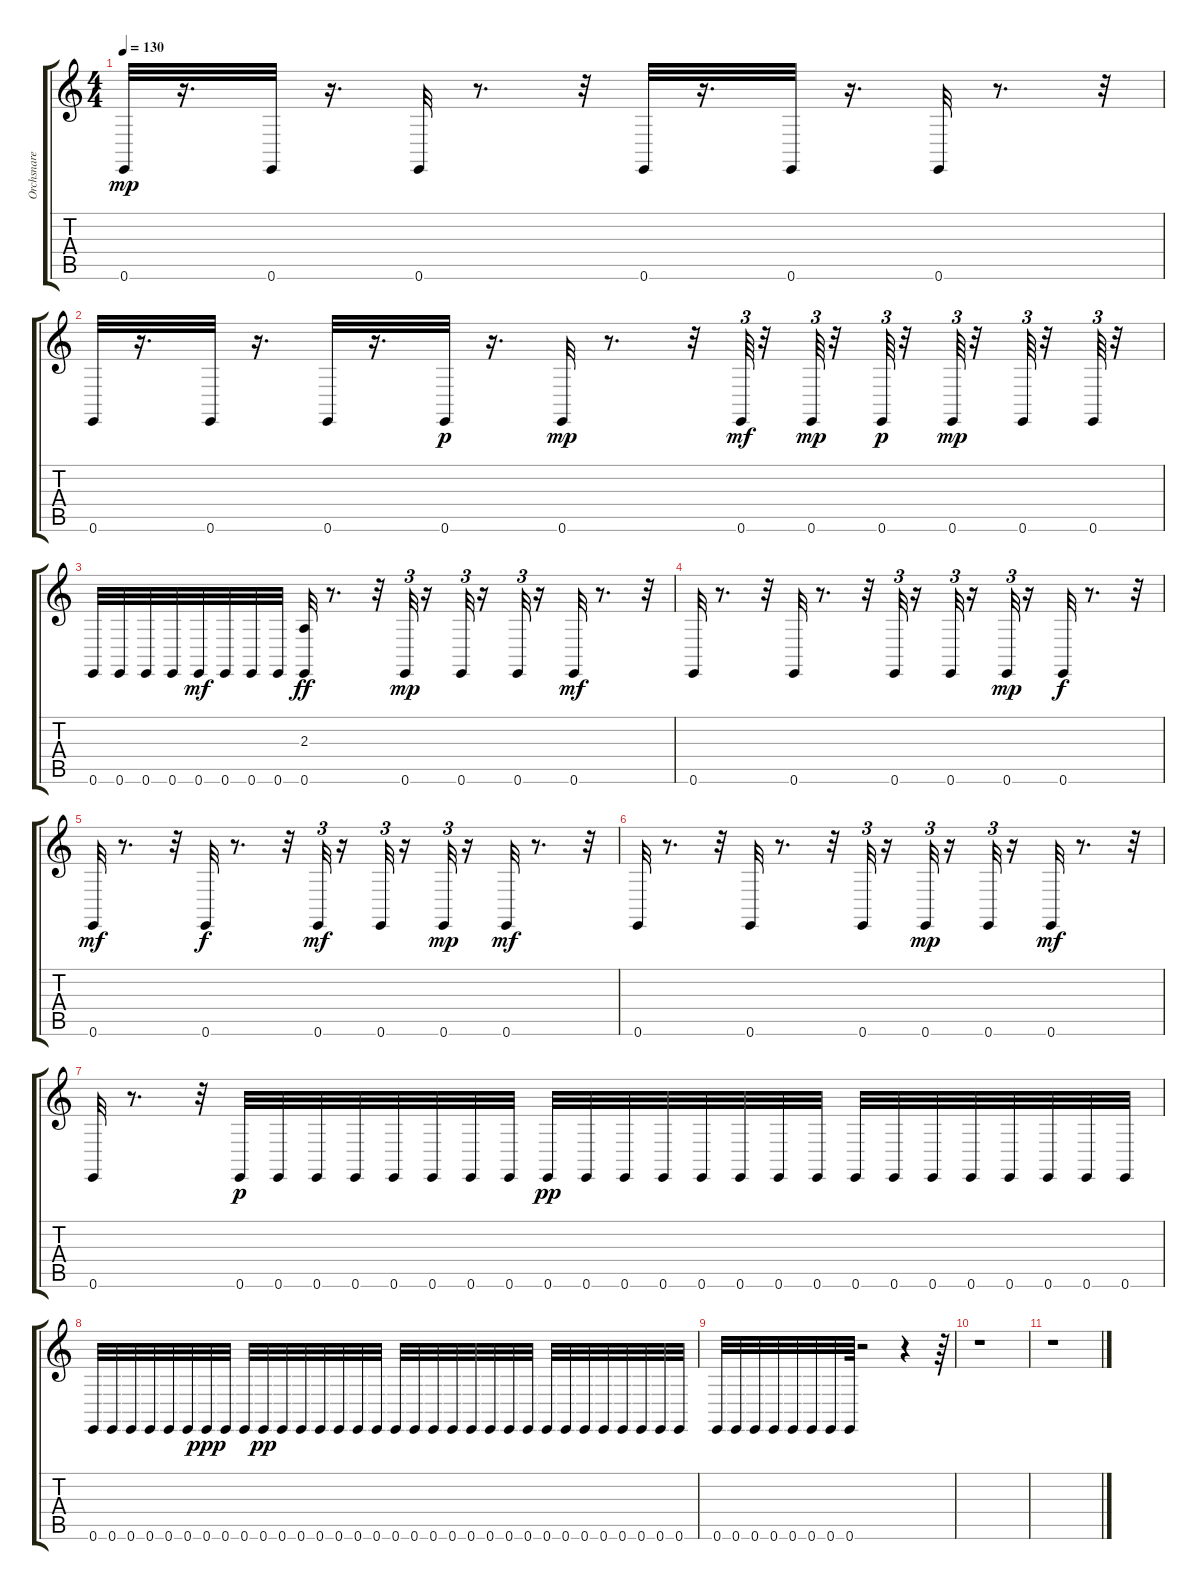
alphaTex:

\track ("Orchsnare" "Orchsnare") {instrument stringensemble1}
\staff {score tabs}
\tuning (E4 B3 G3 D3 A2 E2) {hide}
\ts (4 4)
\tempo 130
\clef g2
\ks c
0.6.32{dy mp} r.16{d} 0.6.32 r.16{d} 0.6.32 r.8{d} r.32 0.6.32 r.16{d} 0.6.32 r.16{d} 0.6.32 r.8{d} r.32 |
0.6.32 r.16{d} 0.6.32 r.16{d} 0.6.32 r.16{d} 0.6.32{dy p} r.16{d} 0.6.32{dy mp} r.8{d} r.32 0.6.64{tu (3 2) dy mf} r.32 0.6.64{tu (3 2) dy mp} r.32 0.6.64{tu (3 2) dy p} r.32 0.6.64{tu (3 2) dy mp} r.32 0.6.64{tu (3 2)} r.32 0.6.64{tu (3 2)} r.32 |
0.6.32 0.6.32 0.6.32 0.6.32 0.6.32{dy mf} 0.6.32 0.6.32 0.6.32 (2.3 0.6).32{dy ff} r.8{d} r.32 0.6.32{tu (3 2) dy mp} r.16 0.6.32{tu (3 2)} r.16 0.6.32{tu (3 2)} r.16 0.6.32{dy mf} r.8{d} r.32 |
0.6.32 r.8{d} r.32 0.6.32 r.8{d} r.32 0.6.32{tu (3 2)} r.16 0.6.32{tu (3 2)} r.16 0.6.32{tu (3 2) dy mp} r.16 0.6.32{dy f} r.8{d} r.32 |
0.6.32{dy mf} r.8{d} r.32 0.6.32{dy f} r.8{d} r.32 0.6.32{tu (3 2) dy mf} r.16 0.6.32{tu (3 2)} r.16 0.6.32{tu (3 2) dy mp} r.16 0.6.32{dy mf} r.8{d} r.32 |
0.6.32 r.8{d} r.32 0.6.32 r.8{d} r.32 0.6.32{tu (3 2)} r.16 0.6.32{tu (3 2) dy mp} r.16 0.6.32{tu (3 2)} r.16 0.6.32{dy mf} r.8{d} r.32 |
0.6.32 r.8{d} r.32 0.6.32{dy p} 0.6.32 0.6.32 0.6.32 0.6.32 0.6.32 0.6.32 0.6.32 0.6.32{dy pp} 0.6.32 0.6.32 0.6.32 0.6.32 0.6.32 0.6.32 0.6.32 0.6.32 0.6.32 0.6.32 0.6.32 0.6.32 0.6.32 0.6.32 0.6.32 |
0.6.32 0.6.32 0.6.32 0.6.32 0.6.32 0.6.32 0.6.32{dy ppp} 0.6.32 0.6.32 0.6.32{dy pp} 0.6.32 0.6.32 0.6.32 0.6.32 0.6.32 0.6.32 0.6.32 0.6.32 0.6.32 0.6.32 0.6.32 0.6.32 0.6.32 0.6.32 0.6.32 0.6.32 0.6.32 0.6.32 0.6.32 0.6.32 0.6.32 0.6.32 |
0.6.32 0.6.32 0.6.32 0.6.32 0.6.32 0.6.32 0.6.32 0.6.64 r.2 r.4 r.64 |
r.1 |
r.1
